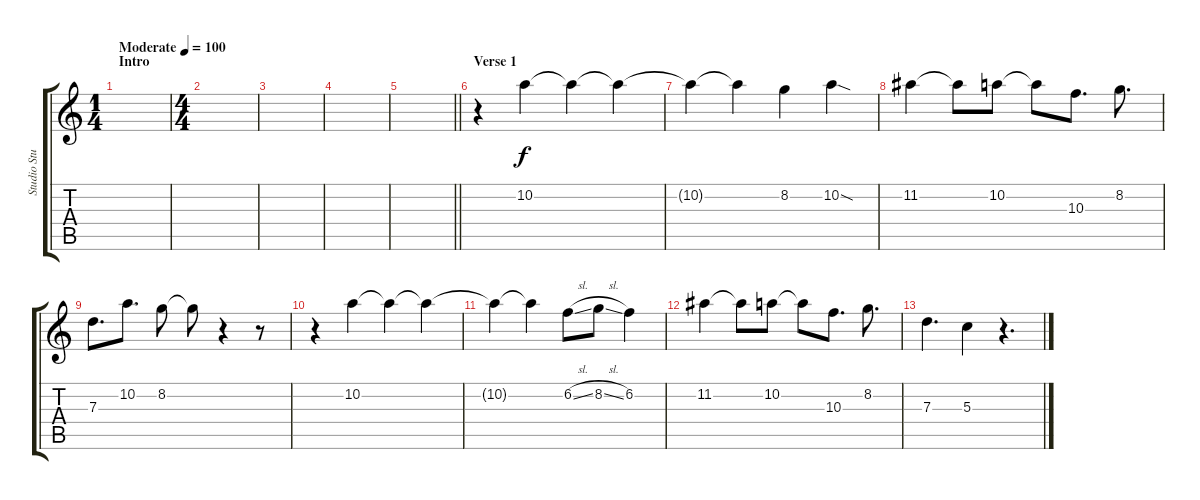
\track ("Studio Stuff" "Studio Stu") {instrument overdrivenguitar}
\staff {score tabs}
\tuning (E4 B3 G3 D3 A2 D2) {hide}
\ts (1 4)
\section ("" "Intro")
\tempo (100 "Moderate")
\clef g2
\ks c
|
\ts (4 4)
|
|
|
\barLineRight lightlight
|
\section ("" "Verse 1")
r.4 10.2.4 10.2{t}.4 10.2{t}.4 |
10.2{t}.4 10.2{t}.4 8.2.4 10.2{sod}.4 |
11.2.4 11.2{t}.8 10.2.8 10.2{t}.8 10.3.8{d} 8.2.8{d} |
7.3.8{d} 10.2.8{d} 8.2.8 8.2{t}.8 r.4 r.8 |
r.4 10.2.4 10.2{t}.4 10.2{t}.4 |
10.2{t}.4 10.2{t}.4 6.2{sl}.8 8.2{sl}.8 6.2.4 |
11.2.4 11.2{t}.8 10.2.8 10.2{t}.8 10.3.8{d} 8.2.8{d} |
7.3.4{d} 5.3.4 r.4{d}
